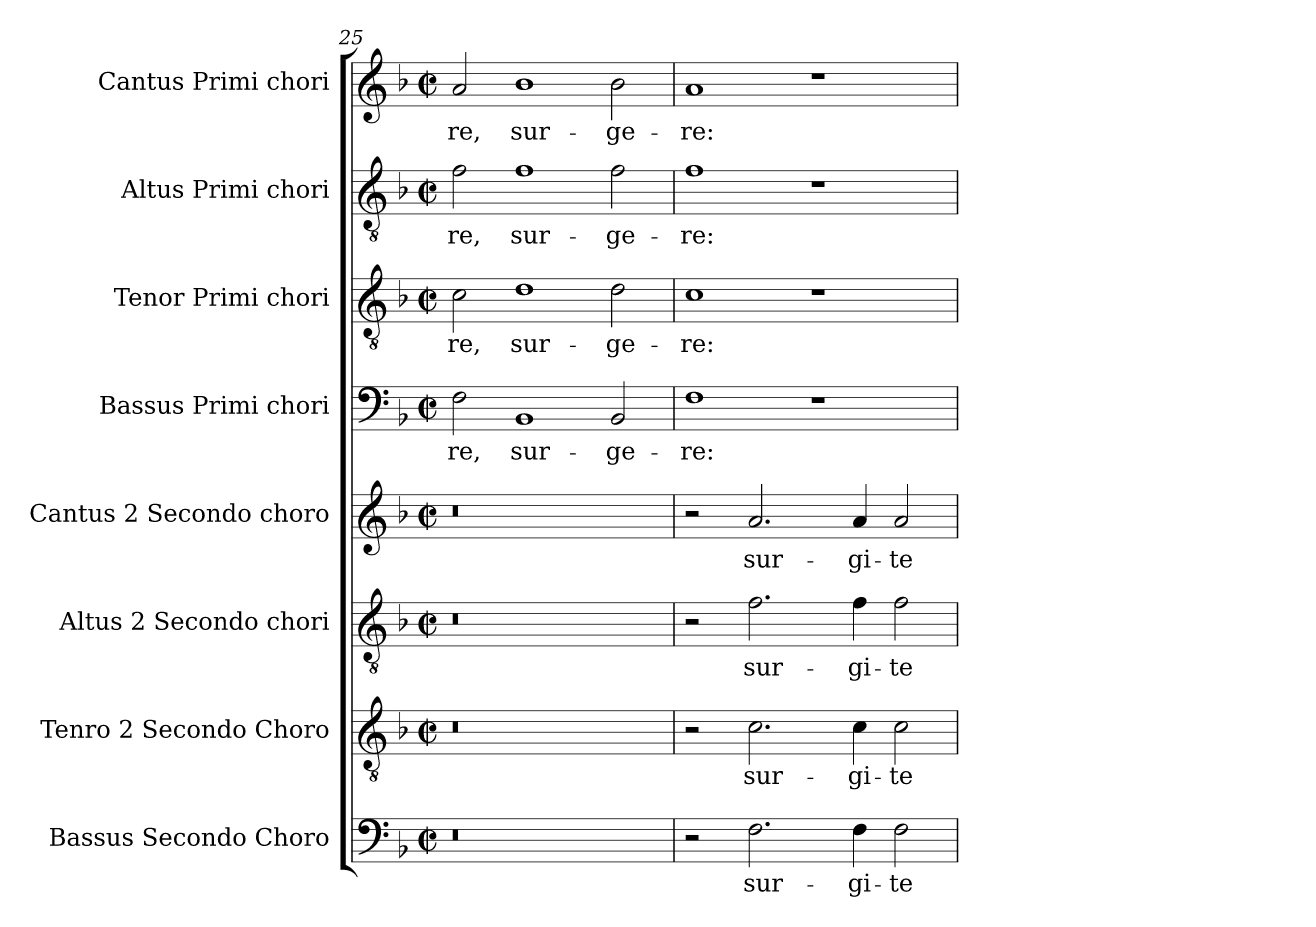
**kern	**text	**kern	**text	**kern	**text	**kern	**text	**kern	**text	**kern	**text	**kern	**text	**kern	**text
*part8	*part8	*part7	*part7	*part6	*part6	*part5	*part5	*part4	*part4	*part3	*part3	*part2	*part2	*part1	*part1
*staff8	*staff8	*staff7	*staff7	*staff6	*staff6	*staff5	*staff5	*staff4	*staff4	*staff3	*staff3	*staff2	*staff2	*staff1	*staff1
*I"Bassus  Secondo Choro	*	*I"Tenro 2  Secondo Choro	*	*I"Altus 2  Secondo chori	*	*I"Cantus 2  Secondo choro	*	*I"Bassus  Primi chori	*	*I"Tenor  Primi chori	*	*I"Altus  Primi chori	*	*I"Cantus  Primi chori	*
*I'Ch	*	*I'Ch	*	*I'Ch	*	*I'Ch	*	*I'Ch	*	*I'Ch	*	*I'Ch	*	*I'Ch	*
*clefF4	*	*clefGv2	*	*clefGv2	*	*clefG2	*	*clefF4	*	*clefGv2	*	*clefGv2	*	*clefG2	*
*k[b-]	*	*k[b-]	*	*k[b-]	*	*k[b-]	*	*k[b-]	*	*k[b-]	*	*k[b-]	*	*k[b-]	*
*F:	*	*F:	*	*F:	*	*F:	*	*F:	*	*F:	*	*F:	*	*F:	*
*M2/2	*	*M2/2	*	*M2/2	*	*M2/2	*	*M2/2	*	*M2/2	*	*M2/2	*	*M2/2	*
*met(c|)	*	*met(c|)	*	*met(c|)	*	*met(c|)	*	*met(c|)	*	*met(c|)	*	*met(c|)	*	*met(c|)	*
=25	=25	=25	=25	=25	=25	=25	=25	=25	=25	=25	=25	=25	=25	=25	=25
!	!	!	!	!	!	!	!	!	!LO:LY:b:cj	!	!LO:LY:b:cj	!	!LO:LY:b:cj	!	!LO:LY:b:cj
0r	.	0r	.	0r	.	0r	.	2F\	-re,	2c\	-re,	2f\	-re,	2a/	-re,
!	!	!	!	!	!	!	!	!	!LO:LY:b:cj	!	!LO:LY:b:cj	!	!LO:LY:b:cj	!	!LO:LY:b:cj
.	.	.	.	.	.	.	.	1BB-	sur-	1d	sur-	1f	sur-	1b-	sur-
!	!	!	!	!	!	!	!	!	!LO:LY:b:cj	!	!LO:LY:b:cj	!	!LO:LY:b:cj	!	!LO:LY:b:cj
.	.	.	.	.	.	.	.	2BB-/	-ge-	2d\	-ge-	2f\	-ge-	2b-\	-ge-
!!LO:LB:g=z
=26	=26	=26	=26	=26	=26	=26	=26	=26	=26	=26	=26	=26	=26	=26	=26
!	!	!	!	!	!	!	!	!	!LO:LY:b:cj	!	!LO:LY:b:cj	!	!LO:LY:b:cj	!	!LO:LY:b:cj
2r	.	2r	.	2r	.	2r	.	1F	-re:	1c	-re:	1f	-re:	1a	-re:
!	!LO:LY:b:cj	!	!LO:LY:b:cj	!	!LO:LY:b:cj	!	!LO:LY:b:cj	!	!	!	!	!	!	!	!
2.F\	sur-	2.c\	sur-	2.f\	sur-	2.a/	sur-	.	.	.	.	.	.	.	.
.	.	.	.	.	.	.	.	1r	.	1r	.	1r	.	1r	.
!	!LO:LY:b:cj	!	!LO:LY:b:cj	!	!LO:LY:b:cj	!	!LO:LY:b:cj	!	!	!	!	!	!	!	!
4F\	-gi-	4c\	-gi-	4f\	-gi-	4a/	-gi-	.	.	.	.	.	.	.	.
!	!LO:LY:b:cj	!	!LO:LY:b:cj	!	!LO:LY:b:cj	!	!LO:LY:b:cj	!	!	!	!	!	!	!	!
2F\	-te	2c\	-te	2f\	-te	2a/	-te	.	.	.	.	.	.	.	.
=	=	=	=	=	=	=	=	=	=	=	=	=	=	=	=
*-	*-	*-	*-	*-	*-	*-	*-	*-	*-	*-	*-	*-	*-	*-	*-
